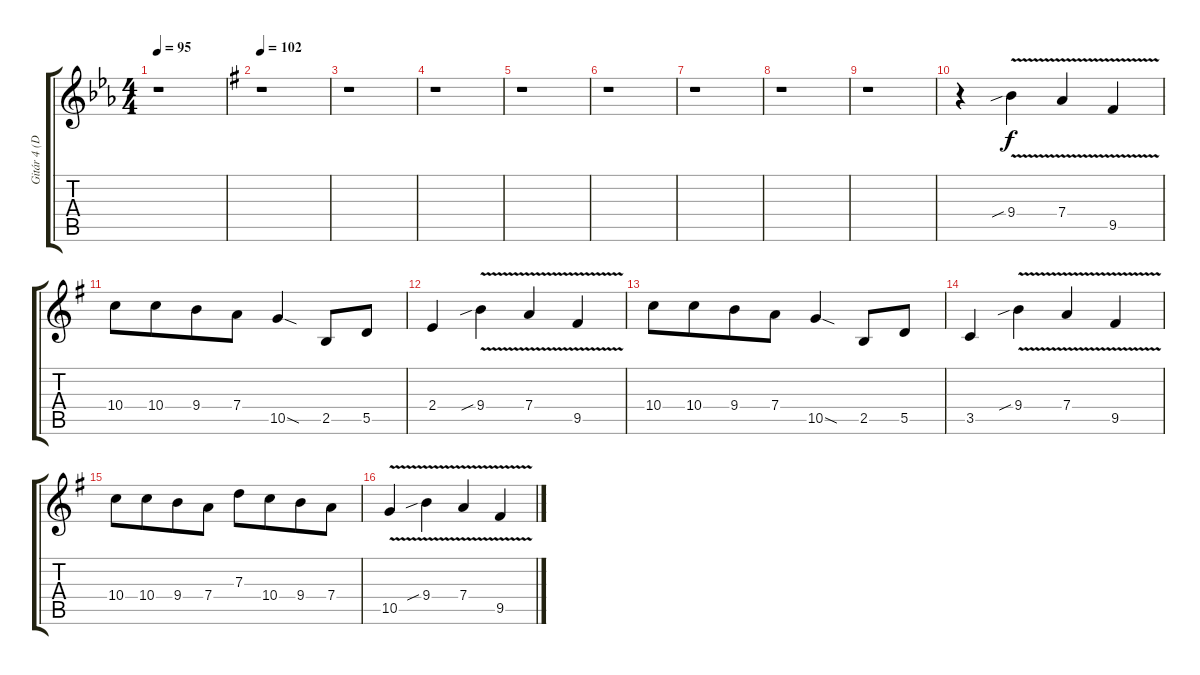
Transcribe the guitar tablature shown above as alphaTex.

\track ("Gitár 4 (Dave Murray)" "Gitár 4 (D") {instrument distortionguitar}
\staff {score tabs}
\tuning (E4 B3 G3 D3 A2 E2) {hide}
\ts (4 4)
\tempo 95
\clef g2
\ks eb
r.1{dy f} |
\tempo 102
\ks g
r.1 |
r.1 |
r.1 |
r.1 |
r.1 |
r.1 |
r.1 |
r.1 |
r.4 9.4{v sib}.4 7.4{v}.4 9.5{v}.4 |
10.4.8 10.4.8{beam merge} 9.4.8 7.4.8 10.5{sod}.4 2.5.8 5.5.8 |
2.4.4 9.4{v sib}.4 7.4{v}.4 9.5{v}.4 |
10.4.8 10.4.8{beam merge} 9.4.8 7.4.8 10.5{sod}.4 2.5.8 5.5.8 |
3.5.4 9.4{v sib}.4 7.4{v}.4 9.5{v}.4 |
10.4.8 10.4.8{beam merge} 9.4.8 7.4.8 7.3.8 10.4.8{beam merge} 9.4.8 7.4.8 |
10.5{v}.4 9.4{v sib}.4 7.4{v}.4 9.5{v}.4
